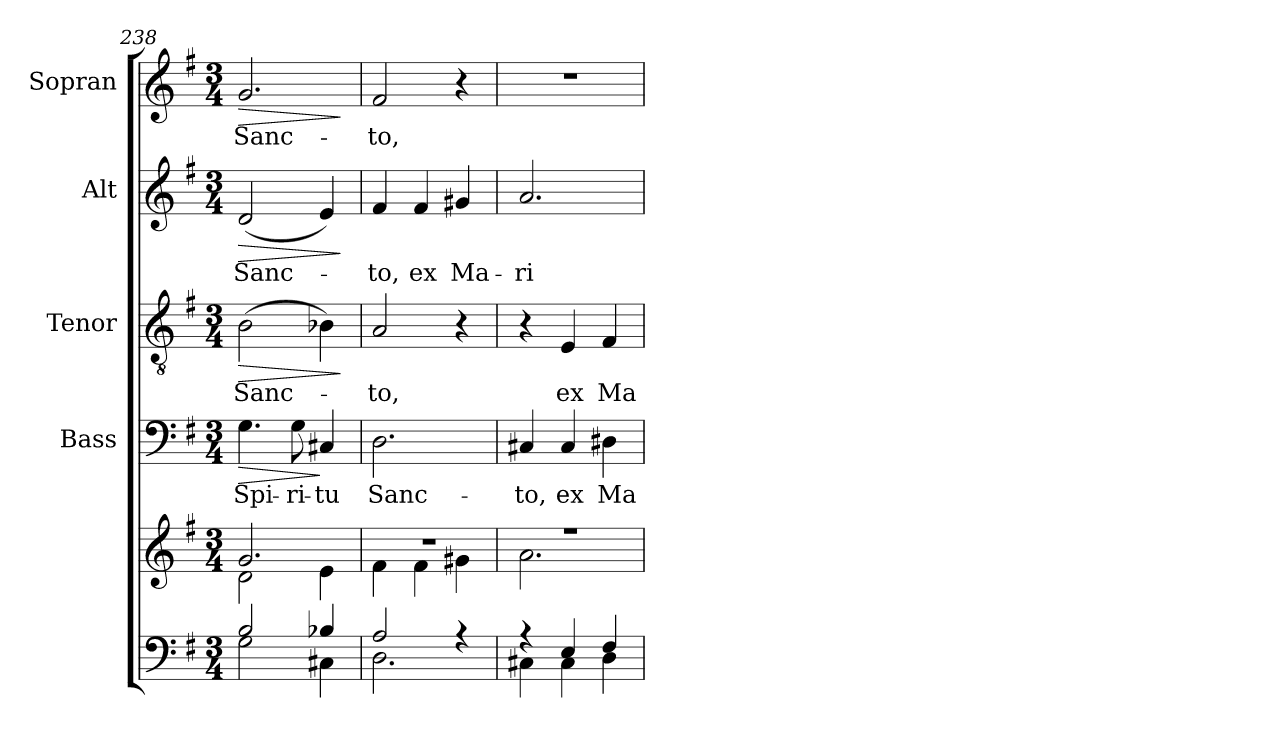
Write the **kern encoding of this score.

**kern	**kern	**kern	**text	**dynam	**kern	**text	**dynam	**kern	**text	**dynam	**kern	**text	**dynam
*part5	*part5	*part4	*part4	*part4	*part3	*part3	*part3	*part2	*part2	*part2	*part1	*part1	*part1
*staff6	*staff5	*staff4	*staff4	*staff4	*staff3	*staff3	*staff3	*staff2	*staff2	*staff2	*staff1	*staff1	*staff1
*	*	*I"Bass	*	*	*I"Tenor	*	*	*I"Alt	*	*	*I"Sopran	*	*
*	*	*I'B.	*	*	*I'T.	*	*	*I'A.	*	*	*I'S.	*	*
*clefF4	*clefG2	*clefF4	*	*	*clefGv2	*	*	*clefG2	*	*	*clefG2	*	*
*k[f#]	*k[f#]	*k[f#]	*	*	*k[f#]	*	*	*k[f#]	*	*	*k[f#]	*	*
*G:	*G:	*G:	*	*	*G:	*	*	*G:	*	*	*G:	*	*
*M3/4	*M3/4	*M3/4	*	*	*M3/4	*	*	*M3/4	*	*	*M3/4	*	*
=238	=238	=238	=238	=238	=238	=238	=238	=238	=238	=238	=238	=238	=238
*^	*^	*	*	*	*	*	*	*	*	*	*	*	*
!	!	!	!	!	!LO:LY:b	!LO:HP:b	!	!LO:LY:b	!LO:HP:b	!	!LO:LY:b	!LO:HP:b	!	!LO:LY:b	!LO:HP:b
2B/	2G\	2.g/	2d\	4.G\	Spi-	>	(>2B\	Sanc-	>	(<2d/	Sanc-	>	2.g/	Sanc-	>
!	!	!	!	!	!LO:LY:b	!	!	!	!	!	!	!	!	!	!
.	.	.	.	8G\	-ri-	.	.	.	.	.	.	.	.	.	.
!	!	!	!	!	!LO:LY:b	!	!	!	!	!	!	!	!	!	!
4B-X/	4C#X\	.	4e\	4C#X/	-tu	]	4B-X\)	.	.	4e/)	.	.	.	.	.
*v	*v	*	*	*	*	*	*	*	*	*	*	*	*	*	*
*	*v	*v	*	*	*	*	*	*	*	*	*	*	*	*
.	.	.	.	.	.	.	]	.	.	]	.	.	]
=239	=239	=239	=239	=239	=239	=239	=239	=239	=239	=239	=239	=239	=239
*^	*	*	*	*	*	*	*	*	*	*	*	*	*
!	!	!LO:N:vis=1	!	!LO:LY:b	!	!	!LO:LY:b	!	!	!LO:LY:b	!	!	!LO:LY:b	!
*	*	*^	*	*	*	*	*	*	*	*	*	*	*	*
2A/	2.D\	2.r	4f#\	2.D\	Sanc-	.	2A/	-to,	.	4f#/	-to,	.	2f#/	-to,	.
!	!	!	!	!	!	!	!	!	!	!	!LO:LY:b	!	!	!	!
.	.	.	4f#\	.	.	.	.	.	.	4f#/	ex	.	.	.	.
!	!	!	!	!	!	!	!	!	!	!	!LO:LY:b	!	!	!	!
4rA	.	.	4g#X\	.	.	.	4r	.	.	4g#X/	Ma-	.	4r	.	.
=240	=240	=240	=240	=240	=240	=240	=240	=240	=240	=240	=240	=240	=240	=240	=240
!	!	!LO:N:vis=1	!	!	!LO:LY:b	!	!	!	!	!	!LO:LY:b	!	!	!	!
4rA	4C#X\	2.r	2.a\	4C#X/	-to,	.	4r	.	.	2.a/	-ri-	.	2.r	.	.
!	!	!	!	!	!LO:LY:b	!	!	!LO:LY:b	!	!	!	!	!	!	!
4E/	4C#\	.	.	4C#/	ex	.	4E/	ex	.	.	.	.	.	.	.
!	!	!	!	!	!LO:LY:b	!	!	!LO:LY:b	!	!	!	!	!	!	!
4F#/	4D\	.	.	4D#X\	Ma-	.	4F#/	Ma-	.	.	.	.	.	.	.
*v	*v	*	*	*	*	*	*	*	*	*	*	*	*	*	*
*	*v	*v	*	*	*	*	*	*	*	*	*	*	*	*
=	=	=	=	=	=	=	=	=	=	=	=	=	=
*-	*-	*-	*-	*-	*-	*-	*-	*-	*-	*-	*-	*-	*-
